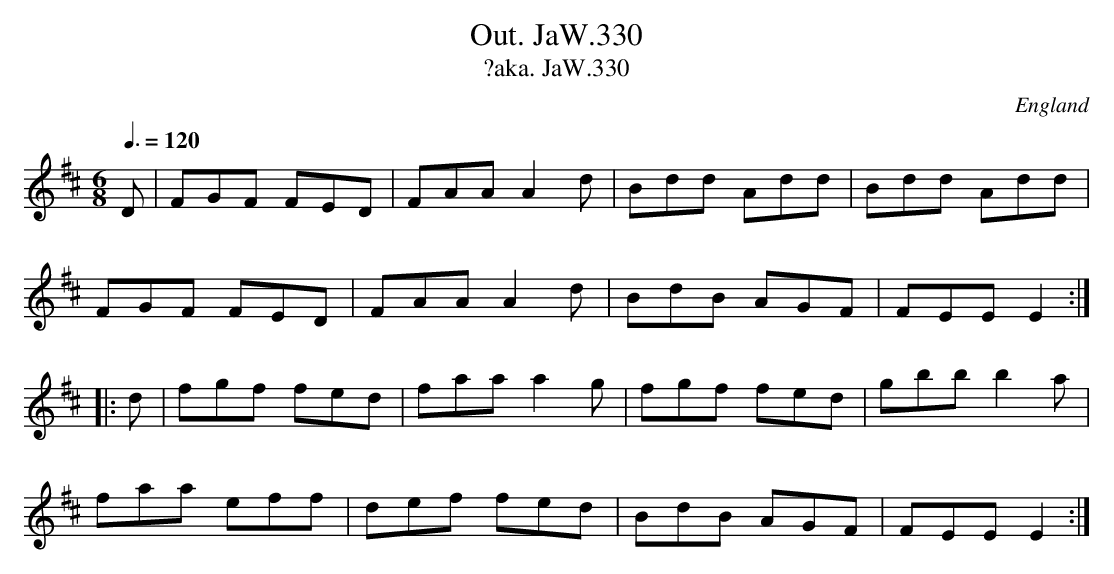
X:1
T:Out. JaW.330
T:?aka. JaW.330
L:1/8
M:6/8
O:England
Q:3/8=120
K:D
D|FGF FED|FAA A2d|Bdd Add|Bdd Add|!
FGF FED|FAA A2d|BdB AGF|FEE E2:|!
|:d|fgf fed|faa a2g|fgf fed|gbb b2a|!
faa eff|def fed|BdB AGF|FEE E2:|
